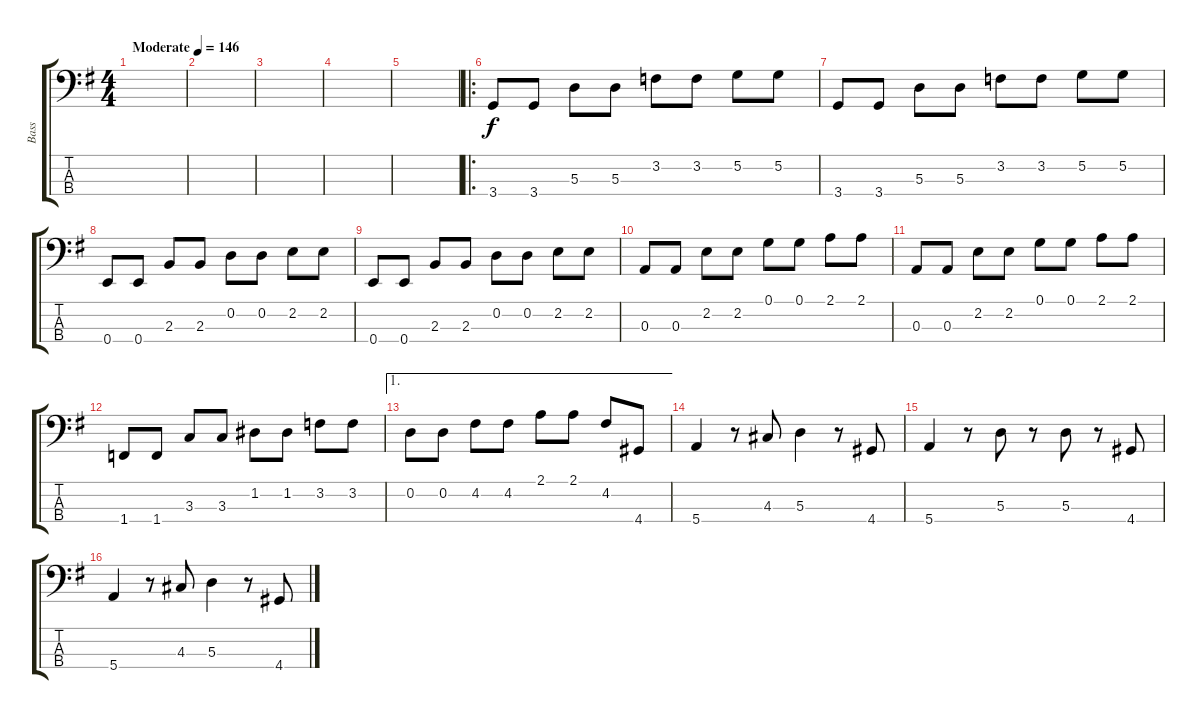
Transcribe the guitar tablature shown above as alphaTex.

\track ("Bass" "Bass") {instrument electricbassfinger}
\staff {score tabs}
\tuning (G2 D2 A1 E1) {hide}
\ts (4 4)
\tempo (146 "Moderate")
\clef f4
\ks g
|
|
|
|
|
\ro
3.4.8 3.4.8 5.3.8 5.3.8 3.2.8 3.2.8 5.2.8 5.2.8 |
3.4.8 3.4.8 5.3.8 5.3.8 3.2.8 3.2.8 5.2.8 5.2.8 |
0.4.8 0.4.8 2.3.8 2.3.8 0.2.8 0.2.8 2.2.8 2.2.8 |
0.4.8 0.4.8 2.3.8 2.3.8 0.2.8 0.2.8 2.2.8 2.2.8 |
0.3.8 0.3.8 2.2.8 2.2.8 0.1.8 0.1.8 2.1.8 2.1.8 |
0.3.8 0.3.8 2.2.8 2.2.8 0.1.8 0.1.8 2.1.8 2.1.8 |
1.4.8 1.4.8 3.3.8 3.3.8 1.2.8 1.2.8 3.2.8 3.2.8 |
\ae 1
0.2.8 0.2.8 4.2.8 4.2.8 2.1.8 2.1.8 4.2.8 4.4.8 |
5.4.4 r.8 4.3.8 5.3.4 r.8 4.4.8 |
5.4.4 r.8 5.3.8 r.8 5.3.8 r.8 4.4.8 |
5.4.4 r.8 4.3.8 5.3.4 r.8 4.4.8
